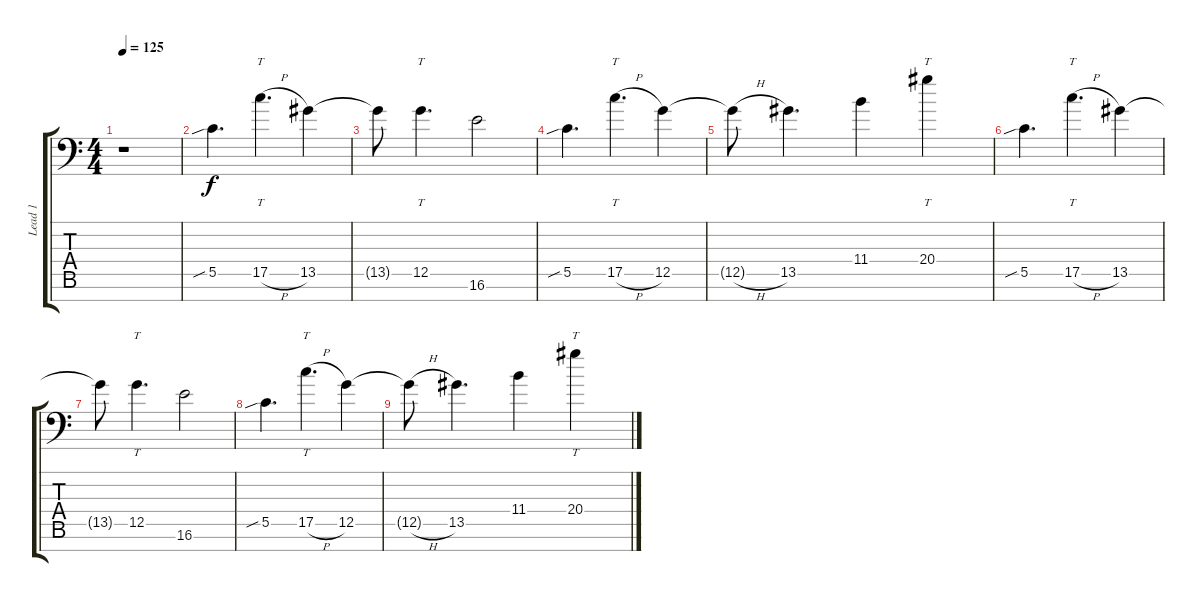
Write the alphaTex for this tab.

\track ("Lead 1" "Lead 1") {instrument distortionguitar}
\staff {score tabs}
\tuning (D4 A3 F3 C3 G2 C2 G1) {hide}
\ts (4 4)
\tempo 125
\clef f4
\ks c
r.1{dy f volume 14} |
5.5{sib}.4{d} 17.5{h}.4{tt d} 13.5.4 |
13.5{t}.8 12.5.4{tt d} 16.6.2 |
5.5{sib}.4{d} 17.5{h}.4{tt d} 12.5.4 |
12.5{h t}.8 13.5.4{d} 11.4.4 20.4.4{tt} |
5.5{sib}.4{d} 17.5{h}.4{tt d} 13.5.4 |
13.5{t}.8 12.5.4{tt d} 16.6.2 |
5.5{sib}.4{d} 17.5{h}.4{tt d} 12.5.4 |
12.5{h t}.8 13.5.4{d} 11.4.4 20.4.4{tt}
